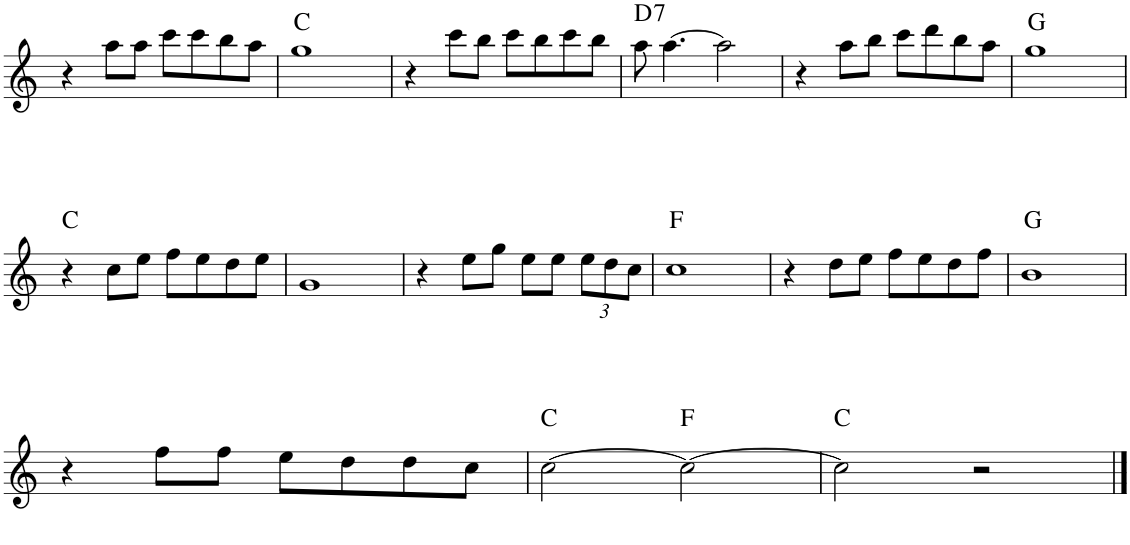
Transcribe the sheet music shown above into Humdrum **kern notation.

**kern	**harte
*part1	*part1
*staff1	*
*I"Piano	*
*I'Pno.	*
!!LO:PB:g=z
*clefG2	*
*k[]	*
*M4/4	*
=43	=43
4r	.
8aa\L	.
8aa\J	.
8ccc\L	.
8ccc\	.
8bb\	.
8aa\J	.
=44	=44
1gg	C:maj
=45	=45
4r	.
8ccc\L	.
8bb\J	.
8ccc\L	.
8bb\	.
8ccc\	.
8bb\J	.
=46	=46
!	!LO:H:kt=7
8aa\	D:7
[4.aa\	.
2aa\]	.
=47	=47
4r	.
8aa\L	.
8bb\J	.
8ccc\L	.
8ddd\	.
8bb\	.
8aa\J	.
=48	=48
1gg	G:maj
!!LO:LB:g=z
=49	=49
4r	C:maj
8cc\L	.
8ee\J	.
8ff\L	.
8ee\	.
8dd\	.
8ee\J	.
=50	=50
1g	.
=51	=51
4r	.
8ee\L	.
8gg\J	.
8ee\L	.
8ee\J	.
*Xbrackettup	*
12ee\L	.
12dd\	.
12cc\J	.
=52	=52
1cc	F:maj
=53	=53
4r	.
8dd\L	.
8ee\J	.
8ff\L	.
8ee\	.
8dd\	.
8ff\J	.
=54	=54
1b	G:maj
!!LO:LB:g=z
=55	=55
4r	.
8ff\L	.
8ff\J	.
8ee\L	.
8dd\	.
8dd\	.
8cc\J	.
=56	=56
[2cc\	C:maj
2cc\_	F:maj
=57	=57
2cc\]	C:maj
2r	.
==	==
*-	*-
